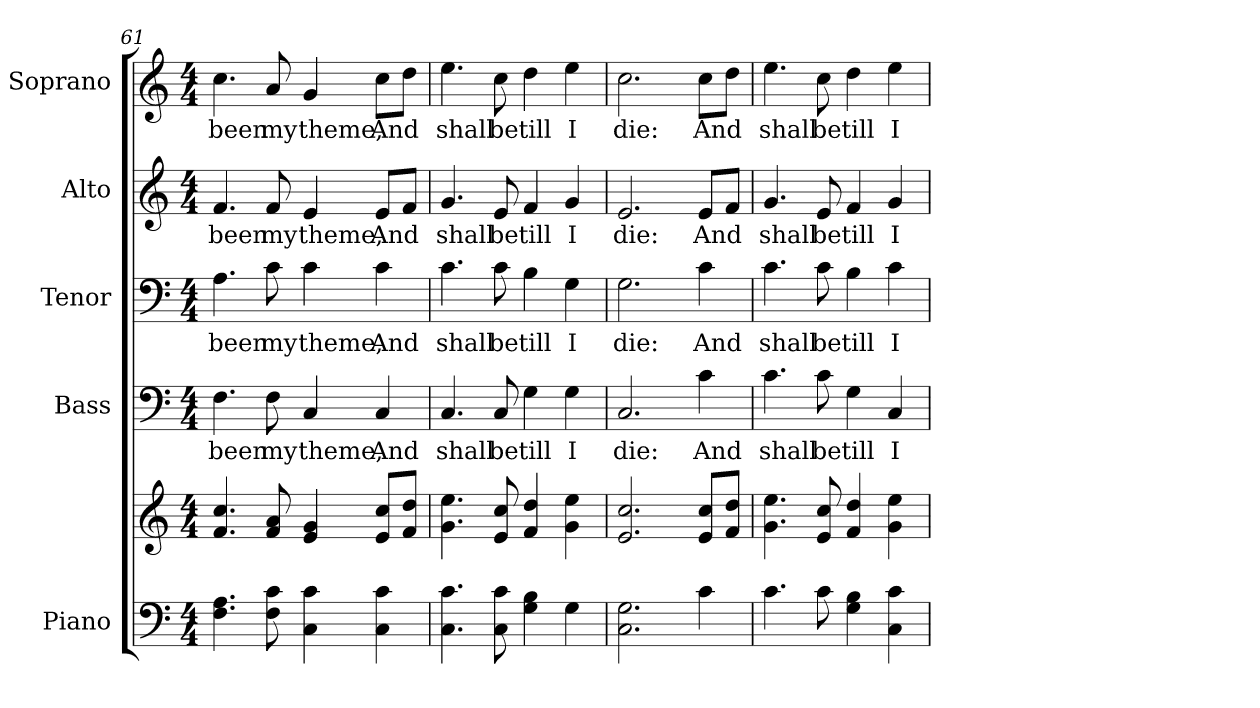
**kern	**kern	**kern	**text	**kern	**text	**kern	**text	**kern	**text
*part5	*part5	*part4	*part4	*part3	*part3	*part2	*part2	*part1	*part1
*staff6	*staff5	*staff4	*staff4	*staff3	*staff3	*staff2	*staff2	*staff1	*staff1
*I"Piano	*	*I"Bass	*	*I"Tenor	*	*I"Alto	*	*I"Soprano	*
*I'Pno.	*	*I'B.	*	*I'T.	*	*I'A.	*	*I'S.	*
*clefF4	*clefG2	*clefF4	*	*clefF4	*	*clefG2	*	*clefG2	*
*k[]	*k[]	*k[]	*	*k[]	*	*k[]	*	*k[]	*
*C:	*C:	*C:	*	*C:	*	*C:	*	*C:	*
*M4/4	*M4/4	*M4/4	*	*M4/4	*	*M4/4	*	*M4/4	*
=61	=61	=61	=61	=61	=61	=61	=61	=61	=61
!	!	!	!LO:LY:b:color=#000000	!	!	!	!	!	!
!	!	!	!	!	!LO:LY:b:color=#000000	!	!	!	!
!	!	!	!	!	!	!	!LO:LY:b:color=#000000	!	!
!	!	!	!	!	!	!	!	!	!LO:LY:b:color=#000000
4.Fi\ 4.Ai	4.fi/ 4.cci	4.Fi\	been	4.Ai\	been	4.fi/	been	4.cci\	been
!	!	!	!LO:LY:b:color=#000000	!	!	!	!	!	!
!	!	!	!	!	!LO:LY:b:color=#000000	!	!	!	!
!	!	!	!	!	!	!	!LO:LY:b:color=#000000	!	!
!	!	!	!	!	!	!	!	!	!LO:LY:b:color=#000000
8Fi\ 8ci	8fi/ 8ai	8Fi\	my	8ci\	my	8fi/	my	8ai/	my
!	!	!	!LO:LY:b:color=#000000	!	!	!	!	!	!
!	!	!	!	!	!LO:LY:b:color=#000000	!	!	!	!
!	!	!	!	!	!	!	!LO:LY:b:color=#000000	!	!
!	!	!	!	!	!	!	!	!	!LO:LY:b:color=#000000
4Ci\ 4ci	4ei/ 4gi	4Ci/	theme,	4ci\	theme,	4ei/	theme,	4gi/	theme,
!	!	!	!LO:LY:b:color=#000000	!	!	!	!	!	!
!	!	!	!	!	!LO:LY:b:color=#000000	!	!	!	!
!	!	!	!	!	!	!	!LO:LY:b:color=#000000	!	!
!	!	!	!	!	!	!	!	!	!LO:LY:b:color=#000000
4Ci\ 4ci	8ei/ 8cciL	4Ci/	And	4ci\	And	8ei/L	And	8cci\L	And
.	8fi/ 8ddiJ	.	.	.	.	8fi/J	.	8ddi\J	.
=62	=62	=62	=62	=62	=62	=62	=62	=62	=62
!	!	!	!LO:LY:b:color=#000000	!	!	!	!	!	!
!	!	!	!	!	!LO:LY:b:color=#000000	!	!	!	!
!	!	!	!	!	!	!	!LO:LY:b:color=#000000	!	!
!	!	!	!	!	!	!	!	!	!LO:LY:b:color=#000000
4.Ci\ 4.ci	4.gi\ 4.eei	4.Ci/	shall	4.ci\	shall	4.gi/	shall	4.eei\	shall
!	!	!	!LO:LY:b:color=#000000	!	!	!	!	!	!
!	!	!	!	!	!LO:LY:b:color=#000000	!	!	!	!
!	!	!	!	!	!	!	!LO:LY:b:color=#000000	!	!
!	!	!	!	!	!	!	!	!	!LO:LY:b:color=#000000
8Ci\ 8ci	8ei/ 8cci	8Ci/	be	8ci\	be	8ei/	be	8cci\	be
!	!	!	!LO:LY:b:color=#000000	!	!	!	!	!	!
!	!	!	!	!	!LO:LY:b:color=#000000	!	!	!	!
!	!	!	!	!	!	!	!LO:LY:b:color=#000000	!	!
!	!	!	!	!	!	!	!	!	!LO:LY:b:color=#000000
4Gi\ 4Bi	4fi/ 4ddi	4Gi\	till	4Bi\	till	4fi/	till	4ddi\	till
!	!	!	!LO:LY:b:color=#000000	!	!	!	!	!	!
!	!	!	!	!	!LO:LY:b:color=#000000	!	!	!	!
!	!	!	!	!	!	!	!LO:LY:b:color=#000000	!	!
!	!	!	!	!	!	!	!	!	!LO:LY:b:color=#000000
4Gi\	4gi\ 4eei	4Gi\	I	4Gi\	I	4gi/	I	4eei\	I
=63	=63	=63	=63	=63	=63	=63	=63	=63	=63
!	!	!	!LO:LY:b:color=#000000	!	!	!	!	!	!
!	!	!	!	!	!LO:LY:b:color=#000000	!	!	!	!
!	!	!	!	!	!	!	!LO:LY:b:color=#000000	!	!
!	!	!	!	!	!	!	!	!	!LO:LY:b:color=#000000
2.Ci\ 2.Gi	2.ei/ 2.cci	2.Ci/	die:	2.Gi\	die:	2.ei/	die:	2.cci\	die:
!	!	!	!LO:LY:b:color=#000000	!	!	!	!	!	!
!	!	!	!	!	!LO:LY:b:color=#000000	!	!	!	!
!	!	!	!	!	!	!	!LO:LY:b:color=#000000	!	!
!	!	!	!	!	!	!	!	!	!LO:LY:b:color=#000000
4ci\	8ei/ 8cciL	4ci\	And	4ci\	And	8ei/L	And	8cci\L	And
.	8fi/ 8ddiJ	.	.	.	.	8fi/J	.	8ddi\J	.
!!LO:PB:g=z
=64	=64	=64	=64	=64	=64	=64	=64	=64	=64
!	!	!	!LO:LY:b:color=#000000	!	!	!	!	!	!
!	!	!	!	!	!LO:LY:b:color=#000000	!	!	!	!
!	!	!	!	!	!	!	!LO:LY:b:color=#000000	!	!
!	!	!	!	!	!	!	!	!	!LO:LY:b:color=#000000
4.ci\	4.gi\ 4.eei	4.ci\	shall	4.ci\	shall	4.gi/	shall	4.eei\	shall
!	!	!	!LO:LY:b:color=#000000	!	!	!	!	!	!
!	!	!	!	!	!LO:LY:b:color=#000000	!	!	!	!
!	!	!	!	!	!	!	!LO:LY:b:color=#000000	!	!
!	!	!	!	!	!	!	!	!	!LO:LY:b:color=#000000
8ci\	8ei/ 8cci	8ci\	be	8ci\	be	8ei/	be	8cci\	be
!	!	!	!LO:LY:b:color=#000000	!	!	!	!	!	!
!	!	!	!	!	!LO:LY:b:color=#000000	!	!	!	!
!	!	!	!	!	!	!	!LO:LY:b:color=#000000	!	!
!	!	!	!	!	!	!	!	!	!LO:LY:b:color=#000000
4Gi\ 4Bi	4fi/ 4ddi	4Gi\	till	4Bi\	till	4fi/	till	4ddi\	till
!	!	!	!LO:LY:b:color=#000000	!	!	!	!	!	!
!	!	!	!	!	!LO:LY:b:color=#000000	!	!	!	!
!	!	!	!	!	!	!	!LO:LY:b:color=#000000	!	!
!	!	!	!	!	!	!	!	!	!LO:LY:b:color=#000000
4Ci\ 4ci	4gi\ 4eei	4Ci/	I	4ci\	I	4gi/	I	4eei\	I
=	=	=	=	=	=	=	=	=	=
*-	*-	*-	*-	*-	*-	*-	*-	*-	*-
